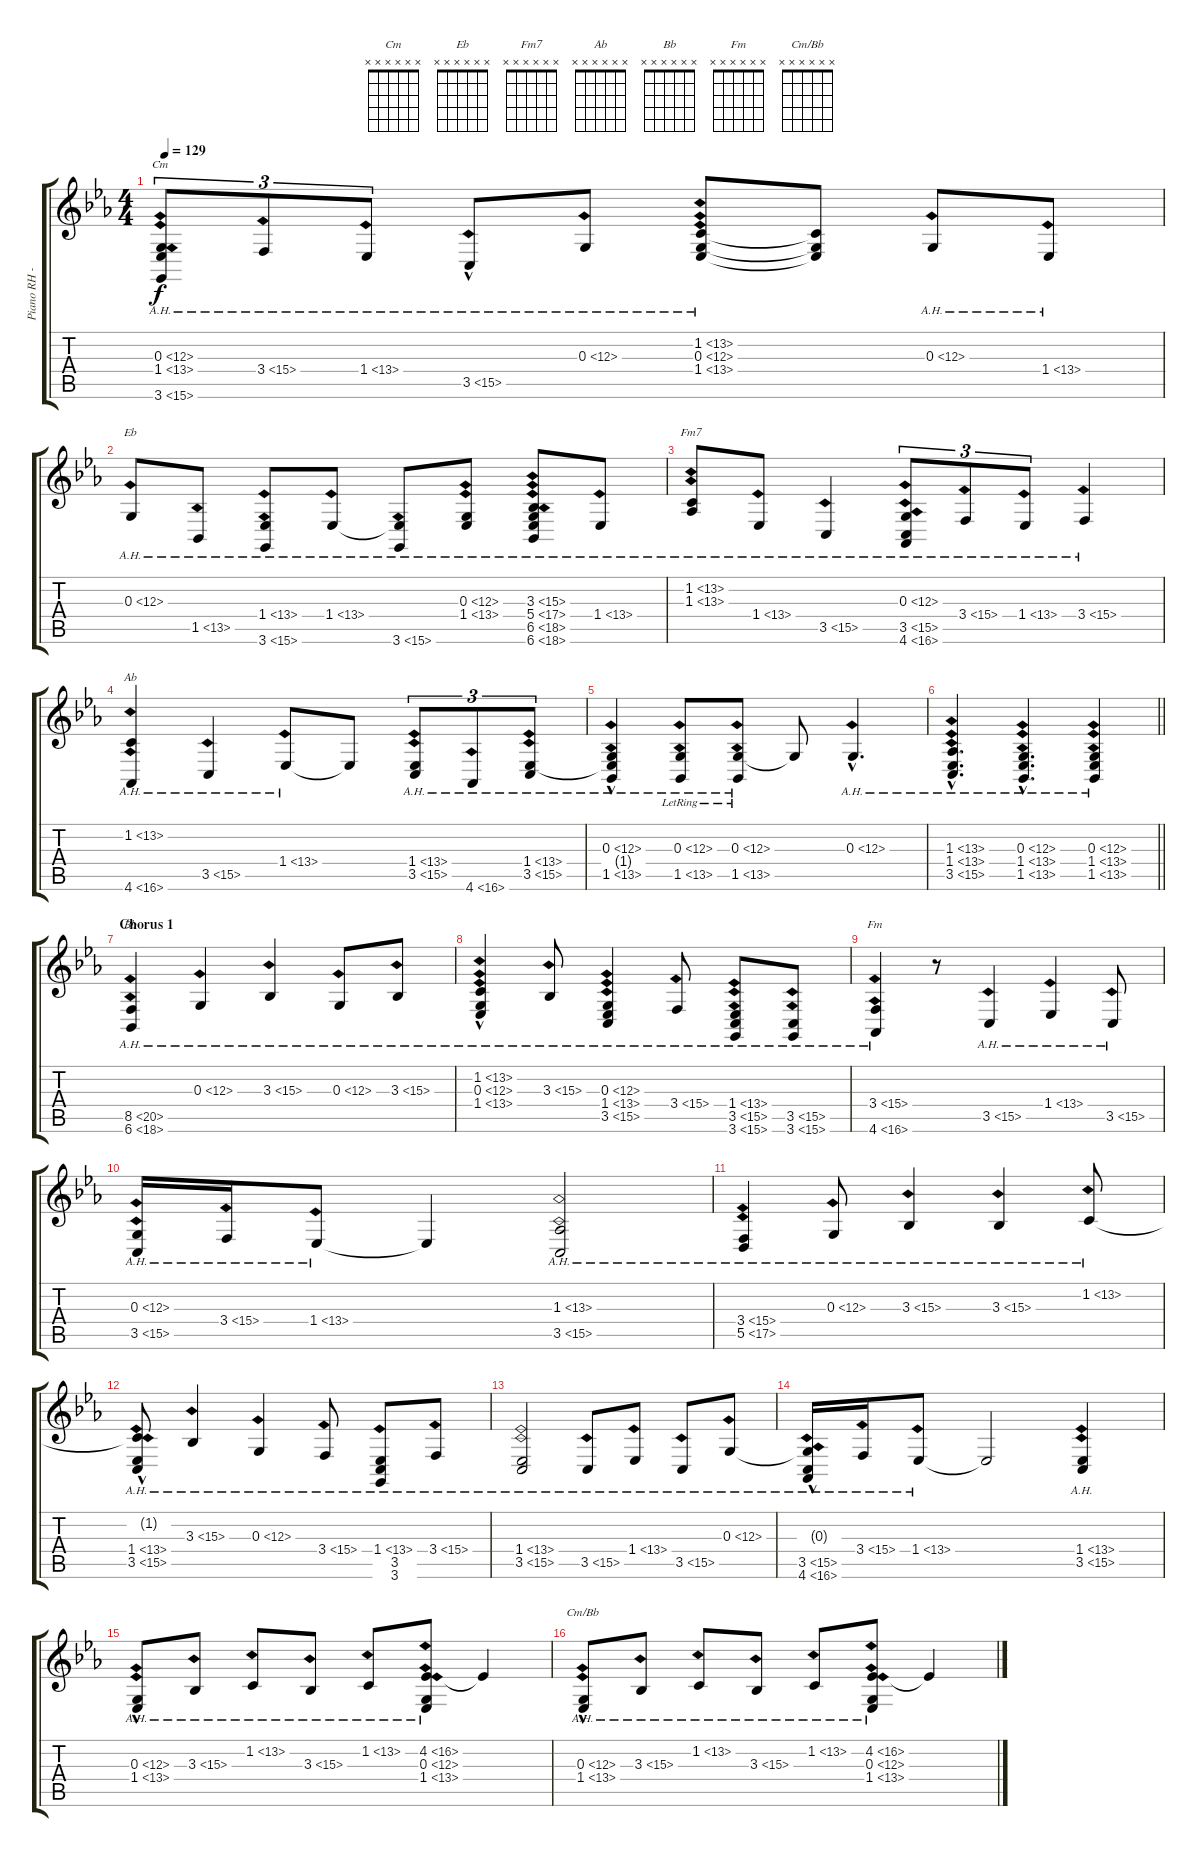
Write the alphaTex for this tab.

\track ("Piano RH - Elton John" "Piano RH -") {instrument acousticgrandpiano}
\staff {score tabs}
\tuning (E4 B3 G3 D3 A2 E2) {hide}
\chord ("Cm" x x x x x x)
\chord ("Eb" x x x x x x)
\chord ("Fm7" x x x x x x)
\chord ("Ab" x x x x x x)
\chord ("Bb" x x x x x x)
\chord ("Fm" x x x x x x)
\chord ("Cm/Bb" x x x x x x)
\ts (4 4)
\tempo 129
\clef g2
\ks eb
(0.3{ah 12} 1.4{ah 12} 3.6{ah 12}).8{tu (3 2) ch "Cm" dy f} 3.4{ah 12}.8{tu (3 2)} 1.4{ah 12}.8{tu (3 2)} 3.5{ah 12 hac}.8 0.3{ah 12}.8 (1.2{ah 12} 0.3{ah 12} 1.4{ah 12}).8 (1.2{t} 0.3{t} 1.4{t}).8 0.3{ah 12}.8 1.4{ah 12}.8 |
0.3{ah 12}.8{ch "Eb"} 1.5{ah 12}.8 (1.4{ah 12} 3.6{ah 12}).8 1.4{ah 12}.8 (1.4{t} 3.6{ah 12}).8 (0.3{ah 12} 1.4{ah 12}).8 (3.3{ah 12} 5.4{ah 12} 6.5{ah 12} 6.6{ah 12}).8 1.4{ah 12}.8 |
(1.2{ah 12} 1.3{ah 12}).8{ch "Fm7"} 1.4{ah 12}.8 3.5{ah 12}.4 (0.3{ah 12} 3.5{ah 12} 4.6{ah 12}).8{tu (3 2)} 3.4{ah 12}.8{tu (3 2)} 1.4{ah 12}.8{tu (3 2)} 3.4{ah 12}.4 |
(1.2{ah 12} 4.6{ah 12}).4{ch "Ab"} 3.5{ah 12}.4 1.4{ah 12}.8 1.4{t}.8 (1.4{ah 12} 3.5{ah 12}).8{tu (3 2)} 4.6{ah 12}.8{tu (3 2)} (1.4{ah 12} 3.5{ah 12}).8{tu (3 2)} |
(0.3{ah 12 hac} 1.4{t} 1.5{ah 12 hac}).4 (0.3{ah 12 lr} 1.5{ah 12}).8 (0.3{ah 12 lr} 1.5{ah 12}).8 0.3{t}.8 0.3{ah 12 hac}.4{d} |
\barLineRight lightlight
(1.3{ah 12 hac} 1.4{ah 12 hac} 3.5{ah 12 hac}).4{d} (0.3{ah 12 hac} 1.4{ah 12 hac} 1.5{ah 12 hac}).4{d} (0.3{ah 12} 1.4{ah 12} 1.5{ah 12}).4 |
\section ("" "Chorus 1")
(8.5{ah 12} 6.6{ah 12}).4{ch "Bb"} 0.3{ah 12}.4 3.3{ah 12}.4 0.3{ah 12}.8 3.3{ah 12}.8 |
(1.2{ah 12} 0.3{ah 12 hac} 1.4{ah 12 hac}).4 3.3{ah 12}.8 (0.3{ah 12} 1.4{ah 12} 3.5{ah 12}).4 3.4{ah 12}.8 (1.4{ah 12} 3.5{ah 12} 3.6{ah 12}).8 (3.5{ah 12} 3.6{ah 12}).8 |
(3.4{ah 12} 4.6{ah 12}).4{ch "Fm"} r.8 3.5{ah 12}.4 1.4{ah 12}.4 3.5{ah 12}.8 |
(0.3{ah 12} 3.5{ah 12}).16 3.4{ah 12}.16 1.4{ah 12}.8 1.4{t}.4 (1.3{ah 12} 3.5{ah 12}).2 |
(3.4{ah 12} 5.5{ah 12}).4 0.3{ah 12}.8 3.3{ah 12}.4 3.3{ah 12}.4 1.2{ah 12}.8 |
(1.2{t} 1.4{ah 12 hac} 3.5{ah 12 hac}).8 3.3{ah 12}.4 0.3{ah 12}.4 3.4{ah 12}.8 (1.4{ah 12} 3.5 3.6).8 3.4{ah 12}.8 |
(1.4{ah 12} 3.5{ah 12}).2 3.5{ah 12}.8 1.4{ah 12}.8 3.5{ah 12}.8 0.3{ah 12}.8 |
(0.3{t} 3.5{ah 12 hac} 4.6{ah 12 hac}).16 3.4{ah 12}.16 1.4{ah 12}.8 1.4{t}.2 (1.4{ah 12} 3.5{ah 12}).4 |
(0.3{ah 12 hac} 1.4{ah 12 hac}).8 3.3{ah 12}.8 1.2{ah 12}.8 3.3{ah 12}.8 1.2{ah 12}.8 (4.2{ah 12} 0.3{ah 12} 1.4{ah 12}).8 4.2{t}.4 |
(0.3{ah 12 hac} 1.4{ah 12 hac}).8{ch "Cm/Bb"} 3.3{ah 12}.8 1.2{ah 12}.8 3.3{ah 12}.8 1.2{ah 12}.8 (4.2{ah 12} 0.3{ah 12} 1.4{ah 12}).8 4.2{t}.4
